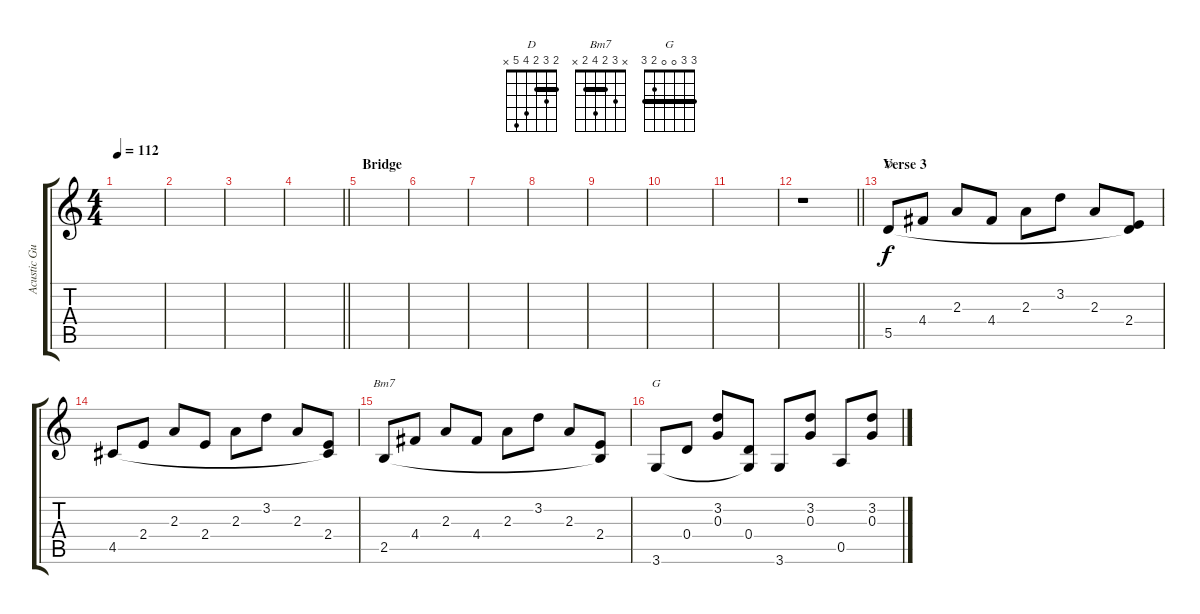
\track ("Acustic Guitar" "Acustic Gu") {instrument acousticguitarsteel}
\staff {score tabs}
\tuning (E4 B3 G3 D3 A2 E2) {hide}
\chord ("D" 2 3 2 4 5 x) {barre 2}
\chord ("Bm7" x 3 2 4 2 x) {barre 2}
\chord ("G" 3 3 0 0 2 3) {barre 3}
\ts (4 4)
\tempo 112
\clef g2
\ks c
|
|
|
\barLineRight lightlight
|
\section ("" "Bridge")
|
|
|
|
|
|
|
\barLineRight lightlight
r.1 |
\section ("" "Verse 3")
5.5.8{ch "D"} 4.4.8 2.3.8 4.4.8 2.3.8 3.2.8 2.3.8 (2.4 5.5{t}).8 |
4.5.8 2.4.8 2.3.8 2.4.8 2.3.8 3.2.8 2.3.8 (2.4 4.5{t}).8 |
2.5.8{ch "Bm7"} 4.4.8 2.3.8 4.4.8 2.3.8 3.2.8 2.3.8 (2.4 2.5{t}).8 |
3.6.8{ch "G"} 0.4.8 (3.2 0.3).8 (0.4 3.6{t}).8 3.6.8 (3.2 0.3).8 0.5.8 (3.2 0.3).8
